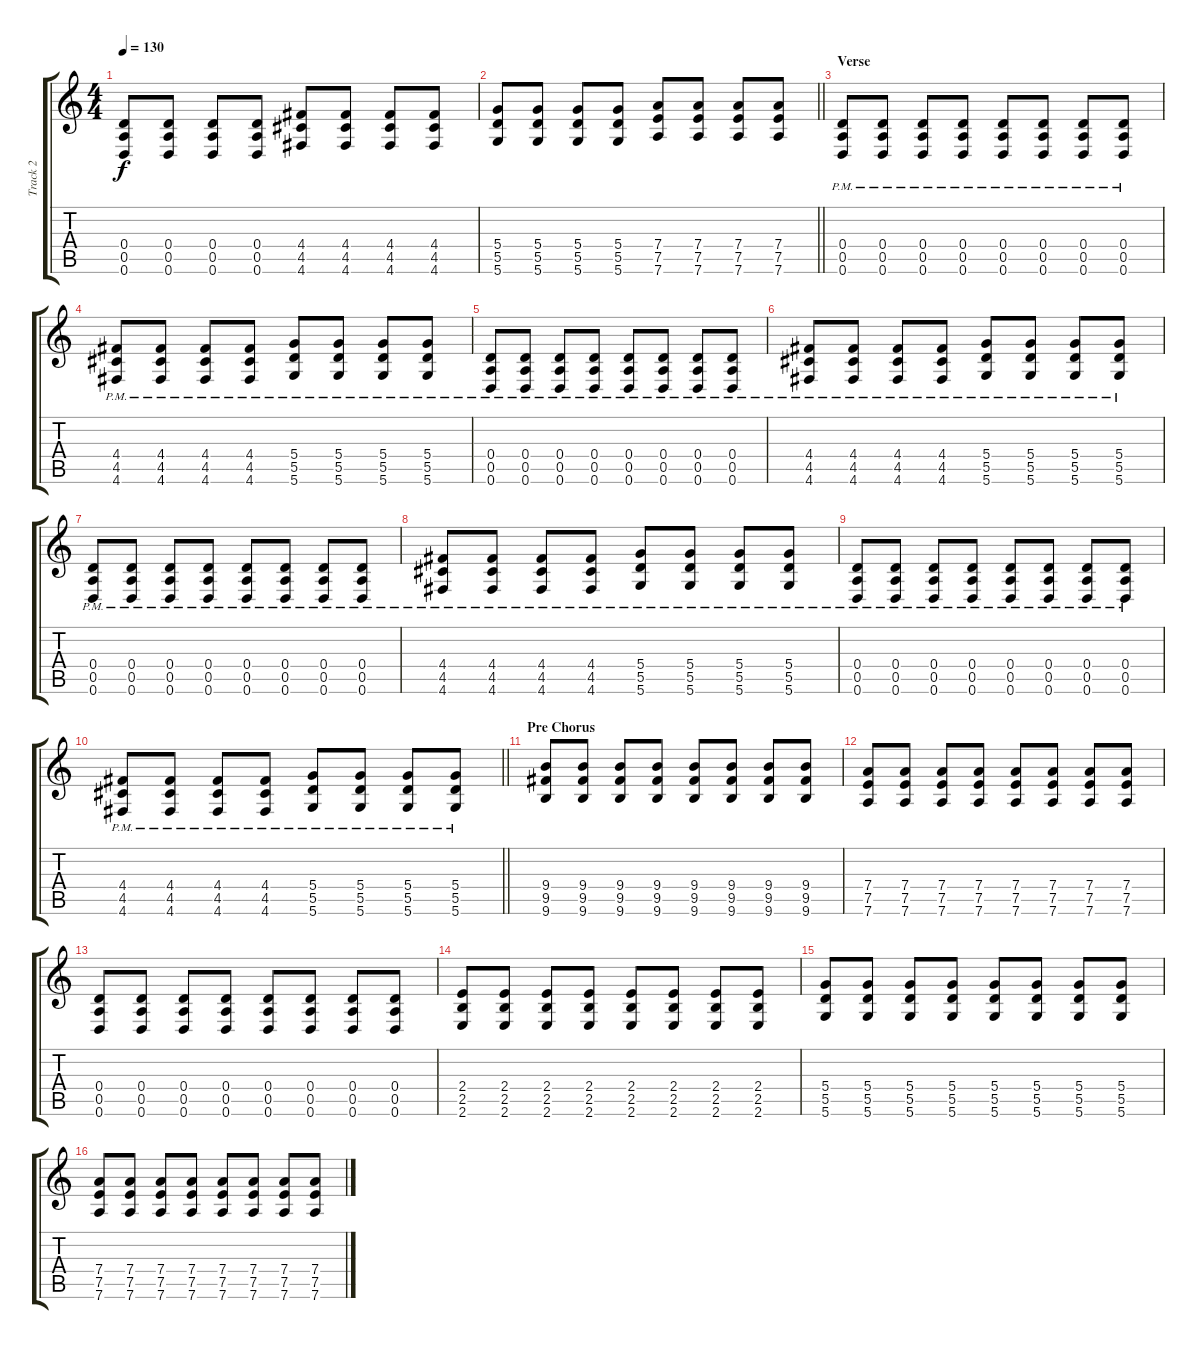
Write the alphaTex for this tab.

\track ("Track 2" "Track 2") {instrument overdrivenguitar}
\staff {score tabs}
\tuning (E4 B3 G3 D3 A2 D2) {hide}
\ts (4 4)
\tempo 130
\clef g2
\ks c
(0.4 0.5 0.6).8{dy f} (0.4 0.5 0.6).8 (0.4 0.5 0.6).8 (0.4 0.5 0.6).8 (4.4 4.5 4.6).8 (4.4 4.5 4.6).8 (4.4 4.5 4.6).8 (4.4 4.5 4.6).8 |
\barLineRight lightlight
(5.4 5.5 5.6).8 (5.4 5.5 5.6).8 (5.4 5.5 5.6).8 (5.4 5.5 5.6).8 (7.4 7.5 7.6).8 (7.4 7.5 7.6).8 (7.4 7.5 7.6).8 (7.4 7.5 7.6).8 |
\section ("" "Verse")
(0.4{pm} 0.5{pm} 0.6{pm}).8 (0.4{pm} 0.5{pm} 0.6{pm}).8 (0.4{pm} 0.5{pm} 0.6{pm}).8 (0.4{pm} 0.5{pm} 0.6{pm}).8 (0.4{pm} 0.5{pm} 0.6{pm}).8 (0.4{pm} 0.5{pm} 0.6{pm}).8 (0.4{pm} 0.5{pm} 0.6{pm}).8 (0.4{pm} 0.5{pm} 0.6{pm}).8 |
(4.4{pm} 4.5{pm} 4.6{pm}).8 (4.4{pm} 4.5{pm} 4.6{pm}).8 (4.4{pm} 4.5{pm} 4.6{pm}).8 (4.4{pm} 4.5{pm} 4.6{pm}).8 (5.4{pm} 5.5{pm} 5.6{pm}).8 (5.4{pm} 5.5{pm} 5.6{pm}).8 (5.4{pm} 5.5{pm} 5.6{pm}).8 (5.4{pm} 5.5{pm} 5.6{pm}).8 |
(0.4{pm} 0.5{pm} 0.6{pm}).8 (0.4{pm} 0.5{pm} 0.6{pm}).8 (0.4{pm} 0.5{pm} 0.6{pm}).8 (0.4{pm} 0.5{pm} 0.6{pm}).8 (0.4{pm} 0.5{pm} 0.6{pm}).8 (0.4{pm} 0.5{pm} 0.6{pm}).8 (0.4{pm} 0.5{pm} 0.6{pm}).8 (0.4{pm} 0.5{pm} 0.6{pm}).8 |
(4.4{pm} 4.5{pm} 4.6{pm}).8 (4.4{pm} 4.5{pm} 4.6{pm}).8 (4.4{pm} 4.5{pm} 4.6{pm}).8 (4.4{pm} 4.5{pm} 4.6{pm}).8 (5.4{pm} 5.5{pm} 5.6{pm}).8 (5.4{pm} 5.5{pm} 5.6{pm}).8 (5.4{pm} 5.5{pm} 5.6{pm}).8 (5.4{pm} 5.5{pm} 5.6{pm}).8 |
(0.4{pm} 0.5{pm} 0.6{pm}).8 (0.4{pm} 0.5{pm} 0.6{pm}).8 (0.4{pm} 0.5{pm} 0.6{pm}).8 (0.4{pm} 0.5{pm} 0.6{pm}).8 (0.4{pm} 0.5{pm} 0.6{pm}).8 (0.4{pm} 0.5{pm} 0.6{pm}).8 (0.4{pm} 0.5{pm} 0.6{pm}).8 (0.4{pm} 0.5{pm} 0.6{pm}).8 |
(4.4{pm} 4.5{pm} 4.6{pm}).8 (4.4{pm} 4.5{pm} 4.6{pm}).8 (4.4{pm} 4.5{pm} 4.6{pm}).8 (4.4{pm} 4.5{pm} 4.6{pm}).8 (5.4{pm} 5.5{pm} 5.6{pm}).8 (5.4{pm} 5.5{pm} 5.6{pm}).8 (5.4{pm} 5.5{pm} 5.6{pm}).8 (5.4{pm} 5.5{pm} 5.6{pm}).8 |
(0.4{pm} 0.5{pm} 0.6{pm}).8 (0.4{pm} 0.5{pm} 0.6{pm}).8 (0.4{pm} 0.5{pm} 0.6{pm}).8 (0.4{pm} 0.5{pm} 0.6{pm}).8 (0.4{pm} 0.5{pm} 0.6{pm}).8 (0.4{pm} 0.5{pm} 0.6{pm}).8 (0.4{pm} 0.5{pm} 0.6{pm}).8 (0.4{pm} 0.5{pm} 0.6{pm}).8 |
\barLineRight lightlight
(4.4{pm} 4.5{pm} 4.6{pm}).8 (4.4{pm} 4.5{pm} 4.6{pm}).8 (4.4{pm} 4.5{pm} 4.6{pm}).8 (4.4{pm} 4.5{pm} 4.6{pm}).8 (5.4{pm} 5.5{pm} 5.6{pm}).8 (5.4{pm} 5.5{pm} 5.6{pm}).8 (5.4{pm} 5.5{pm} 5.6{pm}).8 (5.4{pm} 5.5{pm} 5.6{pm}).8 |
\section ("" "Pre Chorus")
(9.4 9.5 9.6).8 (9.4 9.5 9.6).8 (9.4 9.5 9.6).8 (9.4 9.5 9.6).8 (9.4 9.5 9.6).8 (9.4 9.5 9.6).8 (9.4 9.5 9.6).8 (9.4 9.5 9.6).8 |
(7.4 7.5 7.6).8 (7.4 7.5 7.6).8 (7.4 7.5 7.6).8 (7.4 7.5 7.6).8 (7.4 7.5 7.6).8 (7.4 7.5 7.6).8 (7.4 7.5 7.6).8 (7.4 7.5 7.6).8 |
(0.4 0.5 0.6).8 (0.4 0.5 0.6).8 (0.4 0.5 0.6).8 (0.4 0.5 0.6).8 (0.4 0.5 0.6).8 (0.4 0.5 0.6).8 (0.4 0.5 0.6).8 (0.4 0.5 0.6).8 |
(2.4 2.5 2.6).8 (2.4 2.5 2.6).8 (2.4 2.5 2.6).8 (2.4 2.5 2.6).8 (2.4 2.5 2.6).8 (2.4 2.5 2.6).8 (2.4 2.5 2.6).8 (2.4 2.5 2.6).8 |
(5.4 5.5 5.6).8 (5.4 5.5 5.6).8 (5.4 5.5 5.6).8 (5.4 5.5 5.6).8 (5.4 5.5 5.6).8 (5.4 5.5 5.6).8 (5.4 5.5 5.6).8 (5.4 5.5 5.6).8 |
(7.4 7.5 7.6).8 (7.4 7.5 7.6).8 (7.4 7.5 7.6).8 (7.4 7.5 7.6).8 (7.4 7.5 7.6).8 (7.4 7.5 7.6).8 (7.4 7.5 7.6).8 (7.4 7.5 7.6).8
